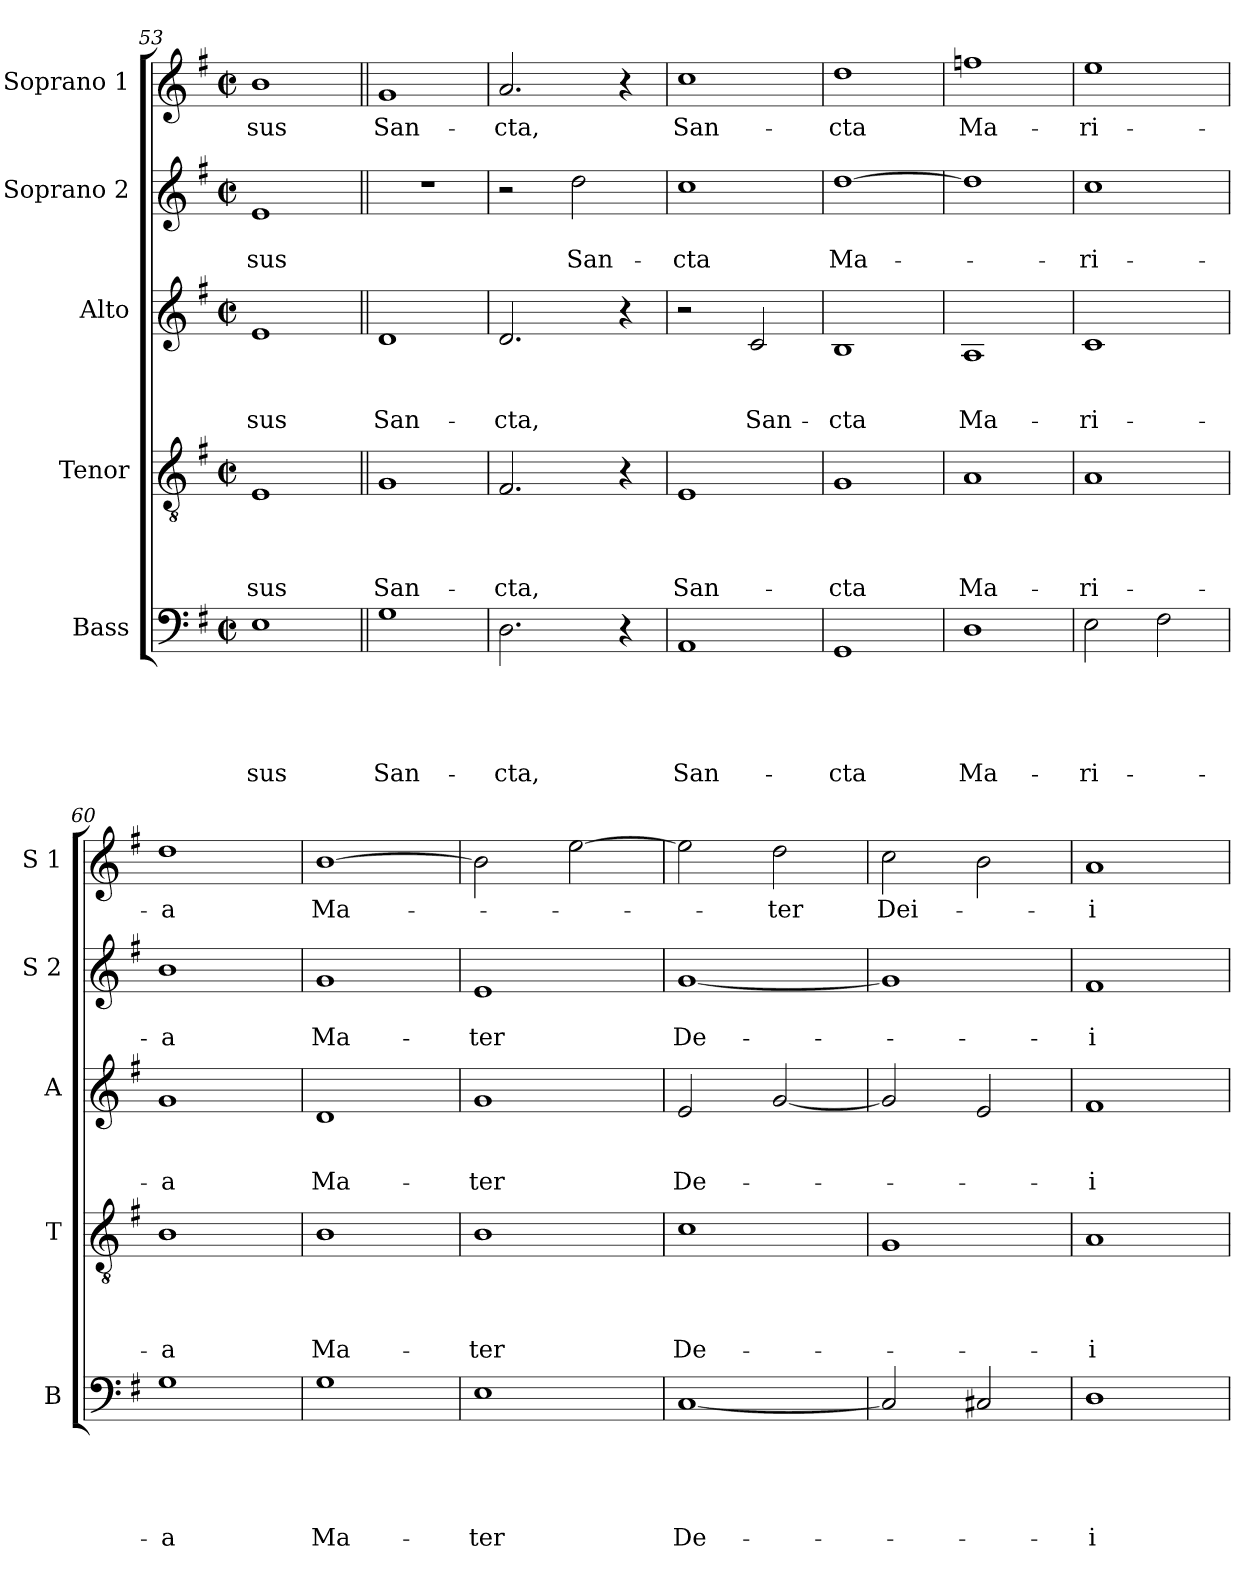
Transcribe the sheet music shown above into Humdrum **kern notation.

**kern	**text	**text	**text	**text	**text	**kern	**text	**text	**text	**text	**kern	**text	**text	**text	**kern	**text	**text	**kern	**text
*part5	*part5	*part5	*part5	*part5	*part5	*part4	*part4	*part4	*part4	*part4	*part3	*part3	*part3	*part3	*part2	*part2	*part2	*part1	*part1
*staff5	*staff5	*staff5	*staff5	*staff5	*staff5	*staff4	*staff4	*staff4	*staff4	*staff4	*staff3	*staff3	*staff3	*staff3	*staff2	*staff2	*staff2	*staff1	*staff1
*I"Bass	*	*	*	*	*	*I"Tenor	*	*	*	*	*I"Alto	*	*	*	*I"Soprano 2	*	*	*I"Soprano 1	*
*I'B	*	*	*	*	*	*I'T	*	*	*	*	*I'A	*	*	*	*I'S 2	*	*	*I'S 1	*
*clefF4	*	*	*	*	*	*clefGv2	*	*	*	*	*clefG2	*	*	*	*clefG2	*	*	*clefG2	*
*k[f#]	*	*	*	*	*	*k[f#]	*	*	*	*	*k[f#]	*	*	*	*k[f#]	*	*	*k[f#]	*
*G:	*	*	*	*	*	*G:	*	*	*	*	*G:	*	*	*	*G:	*	*	*G:	*
*M2/2	*	*	*	*	*	*M2/2	*	*	*	*	*M2/2	*	*	*	*M2/2	*	*	*M2/2	*
*met(c|)	*	*	*	*	*	*met(c|)	*	*	*	*	*met(c|)	*	*	*	*met(c|)	*	*	*met(c|)	*
=53	=53	=53	=53	=53	=53	=53	=53	=53	=53	=53	=53	=53	=53	=53	=53	=53	=53	=53	=53
!	!	!	!	!	!LO:LY:b	!	!	!	!	!LO:LY:b	!	!	!	!LO:LY:b	!	!	!LO:LY:b	!	!LO:LY:b
1E	.	.	.	.	-sus	1E	.	.	.	-sus	1e	.	.	-sus	1e	.	-sus	1b	-sus
=54||	=54||	=54||	=54||	=54||	=54||	=54||	=54||	=54||	=54||	=54||	=54||	=54||	=54||	=54||	=54||	=54||	=54||	=54||	=54||
!	!	!	!	!	!LO:LY:b	!	!	!	!	!LO:LY:b	!	!	!	!LO:LY:b	!	!	!	!	!LO:LY:b
1G	.	.	.	.	San-	1G	.	.	.	San-	1d	.	.	San-	1r	.	.	1g	San-
!!LO:LB:g=z
=55	=55	=55	=55	=55	=55	=55	=55	=55	=55	=55	=55	=55	=55	=55	=55	=55	=55	=55	=55
!	!	!	!	!	!LO:LY:b	!	!	!	!	!LO:LY:b	!	!	!	!LO:LY:b	!	!	!	!	!LO:LY:b
2.D\	.	.	.	.	-cta,	2.F#/	.	.	.	-cta,	2.d/	.	.	-cta,	2r	.	.	2.a/	-cta,
!	!	!	!	!	!	!	!	!	!	!	!	!	!	!	!	!	!LO:LY:b	!	!
.	.	.	.	.	.	.	.	.	.	.	.	.	.	.	2dd\	.	San-	.	.
4r	.	.	.	.	.	4r	.	.	.	.	4r	.	.	.	.	.	.	4r	.
=56	=56	=56	=56	=56	=56	=56	=56	=56	=56	=56	=56	=56	=56	=56	=56	=56	=56	=56	=56
!	!	!	!	!	!LO:LY:b	!	!	!	!	!LO:LY:b	!	!	!	!	!	!	!LO:LY:b	!	!LO:LY:b
1AA	.	.	.	.	San-	1E	.	.	.	San-	2r	.	.	.	1cc	.	-cta	1cc	San-
!	!	!	!	!	!	!	!	!	!	!	!	!	!	!LO:LY:b	!	!	!	!	!
.	.	.	.	.	.	.	.	.	.	.	2c/	.	.	San-	.	.	.	.	.
=57	=57	=57	=57	=57	=57	=57	=57	=57	=57	=57	=57	=57	=57	=57	=57	=57	=57	=57	=57
!	!	!	!	!	!LO:LY:b	!	!	!	!	!LO:LY:b	!	!	!	!LO:LY:b	!	!	!LO:LY:b	!	!LO:LY:b
1GG	.	.	.	.	-cta	1G	.	.	.	-cta	1B	.	.	-cta	[>1dd	.	Ma-	1dd	-cta
=58	=58	=58	=58	=58	=58	=58	=58	=58	=58	=58	=58	=58	=58	=58	=58	=58	=58	=58	=58
!	!	!	!	!	!LO:LY:b	!	!	!	!	!LO:LY:b	!	!	!	!LO:LY:b	!	!	!	!	!LO:LY:b
1D	.	.	.	.	Ma-	1A	.	.	.	Ma-	1A	.	.	Ma-	1dd]	.	.	1ffn	Ma-
=59	=59	=59	=59	=59	=59	=59	=59	=59	=59	=59	=59	=59	=59	=59	=59	=59	=59	=59	=59
!	!	!	!	!	!LO:LY:b	!	!	!	!	!LO:LY:b	!	!	!	!LO:LY:b	!	!	!LO:LY:b	!	!LO:LY:b
2E\	.	.	.	.	-ri-	1A	.	.	.	-ri-	1c	.	.	-ri-	1cc	.	-ri-	1ee	-ri-
2F#\	.	.	.	.	.	.	.	.	.	.	.	.	.	.	.	.	.	.	.
=60	=60	=60	=60	=60	=60	=60	=60	=60	=60	=60	=60	=60	=60	=60	=60	=60	=60	=60	=60
!	!	!	!	!	!LO:LY:b:rj	!	!	!	!	!LO:LY:b:rj	!	!	!	!LO:LY:b:rj	!	!	!LO:LY:b:rj	!	!LO:LY:b:rj
1G	.	.	.	.	-a	1B	.	.	.	-a	1g	.	.	-a	1b	.	-a	1dd	-a
=61	=61	=61	=61	=61	=61	=61	=61	=61	=61	=61	=61	=61	=61	=61	=61	=61	=61	=61	=61
!	!	!	!	!	!LO:LY:b	!	!	!	!	!LO:LY:b	!	!	!	!LO:LY:b	!	!	!LO:LY:b	!	!LO:LY:b
1G	.	.	.	.	Ma-	1B	.	.	.	Ma-	1d	.	.	Ma-	1g	.	Ma-	[>1b	Ma-
=62	=62	=62	=62	=62	=62	=62	=62	=62	=62	=62	=62	=62	=62	=62	=62	=62	=62	=62	=62
!	!	!	!	!	!LO:LY:b	!	!	!	!	!LO:LY:b	!	!	!	!LO:LY:b	!	!	!LO:LY:b	!	!
1E	.	.	.	.	-ter	1B	.	.	.	-ter	1g	.	.	-ter	1e	.	-ter	2b\]	.
.	.	.	.	.	.	.	.	.	.	.	.	.	.	.	.	.	.	[>2ee\	.
=63	=63	=63	=63	=63	=63	=63	=63	=63	=63	=63	=63	=63	=63	=63	=63	=63	=63	=63	=63
!	!	!	!	!	!LO:LY:b	!	!	!	!	!LO:LY:b	!	!	!	!LO:LY:b	!	!	!LO:LY:b	!	!
[<1C	.	.	.	.	De-	1c	.	.	.	De-	2e/	.	.	De-	[<1g	.	De-	2ee\]	.
!	!	!	!	!	!	!	!	!	!	!	!	!	!	!	!	!	!	!	!LO:LY:b
.	.	.	.	.	.	.	.	.	.	.	[<2g/	.	.	.	.	.	.	2dd\	-ter
=64	=64	=64	=64	=64	=64	=64	=64	=64	=64	=64	=64	=64	=64	=64	=64	=64	=64	=64	=64
!	!	!	!	!	!	!	!	!	!	!	!	!	!	!	!	!	!	!	!LO:LY:b
2C/]	.	.	.	.	.	1G	.	.	.	.	2g/]	.	.	.	1g]	.	.	2cc\	Dei-
2C#X/	.	.	.	.	.	.	.	.	.	.	2e/	.	.	.	.	.	.	2b\	.
=65	=65	=65	=65	=65	=65	=65	=65	=65	=65	=65	=65	=65	=65	=65	=65	=65	=65	=65	=65
!	!	!	!	!	!LO:LY:b:rj	!	!	!	!	!LO:LY:b:rj	!	!	!	!LO:LY:b:rj	!	!	!LO:LY:b:rj	!	!LO:LY:b:rj
1D	.	.	.	.	-i	1A	.	.	.	-i	1f#	.	.	-i	1f#	.	-i	1a	-i
=	=	=	=	=	=	=	=	=	=	=	=	=	=	=	=	=	=	=	=
*-	*-	*-	*-	*-	*-	*-	*-	*-	*-	*-	*-	*-	*-	*-	*-	*-	*-	*-	*-
